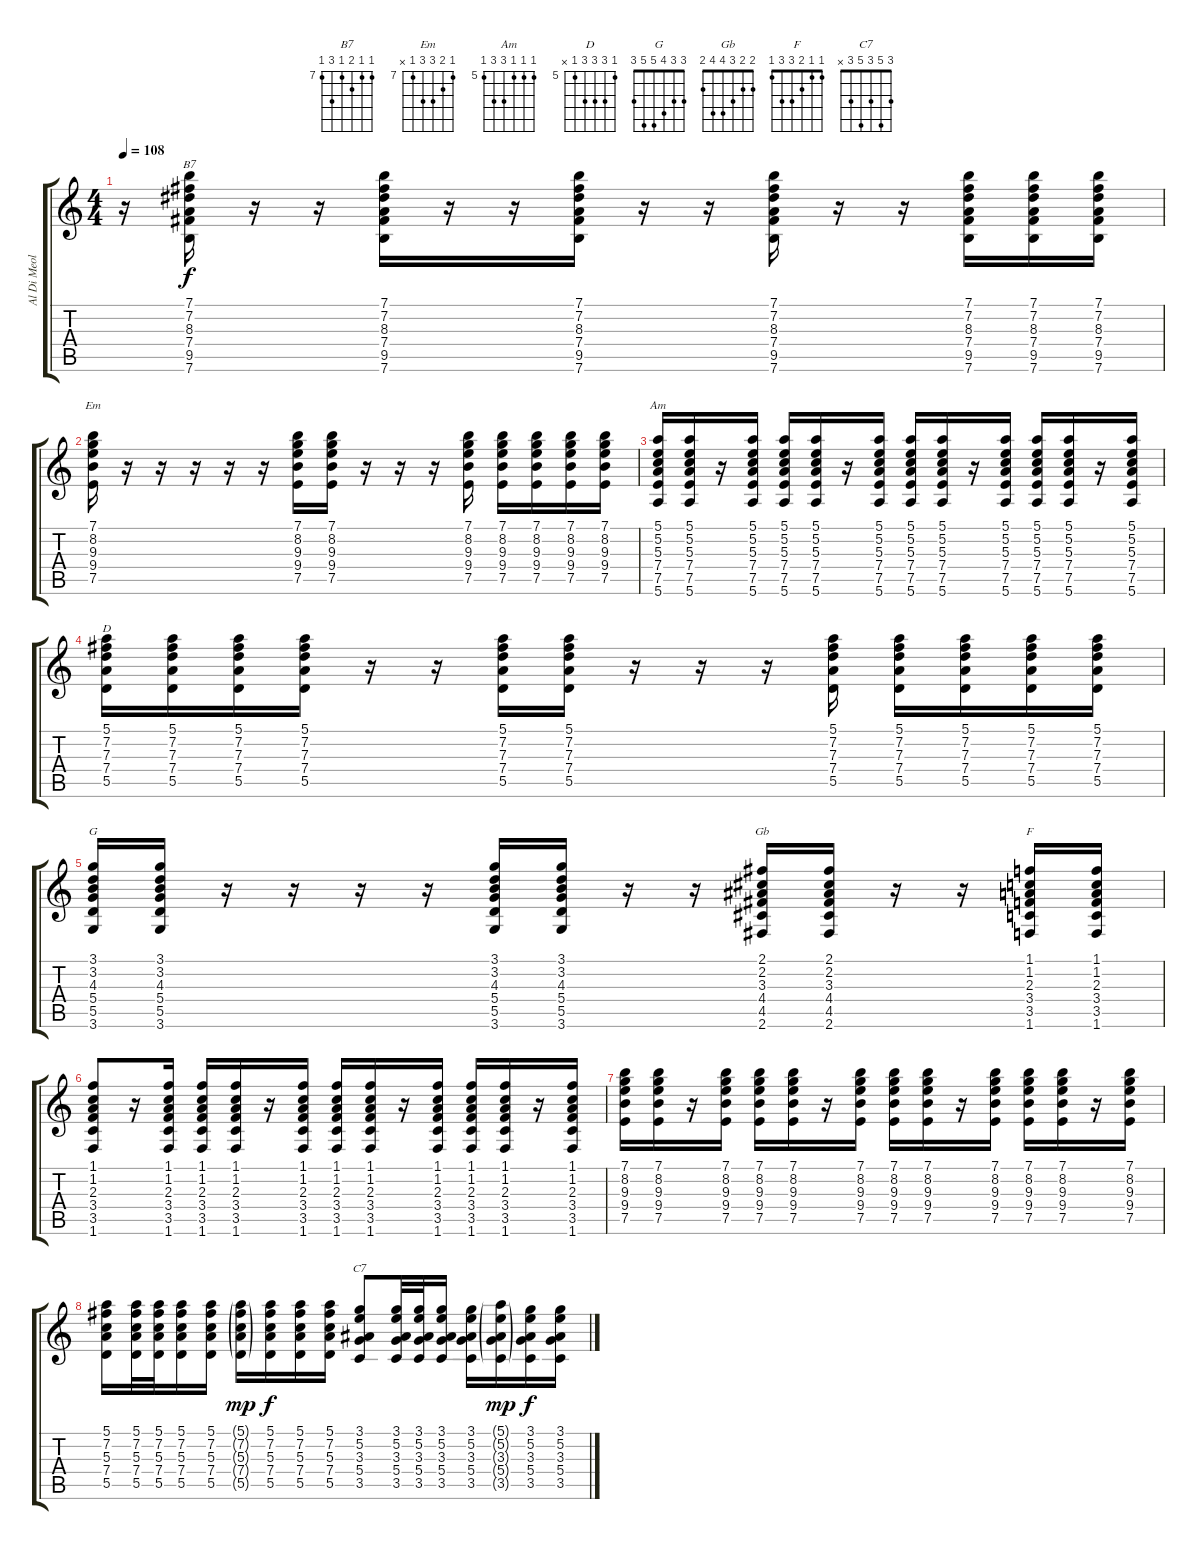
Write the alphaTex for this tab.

\track ("Al Di Meola" "Al Di Meol") {instrument acousticguitarnylon}
\staff {score tabs}
\tuning (E4 B3 G3 D3 A2 E2) {hide}
\chord ("B7" 7 7 8 7 9 7) {firstfret 7}
\chord ("Em" 7 8 9 9 7 x) {firstfret 7}
\chord ("Am" 5 5 5 7 7 5) {firstfret 5}
\chord ("D" 5 7 7 7 5 x) {firstfret 5}
\chord ("G" 3 3 4 5 5 3)
\chord ("Gb" 2 2 3 4 4 2)
\chord ("F" 1 1 2 3 3 1)
\chord ("C7" 3 5 3 5 3 x)
\ts (4 4)
\tempo 108
\clef g2
\ks c
r.16{dy f} (7.1 7.2 8.3 7.4 9.5 7.6).16{ch "B7" volume 11} r.16 r.16 (7.1 7.2 8.3 7.4 9.5 7.6).16 r.16 r.16 (7.1 7.2 8.3 7.4 9.5 7.6).16 r.16 r.16 (7.1 7.2 8.3 7.4 9.5 7.6).16 r.16 r.16 (7.1 7.2 8.3 7.4 9.5 7.6).16 (7.1 7.2 8.3 7.4 9.5 7.6).16 (7.1 7.2 8.3 7.4 9.5 7.6).16 |
(7.1 8.2 9.3 9.4 7.5).16{ch "Em" volume 11} r.16 r.16 r.16 r.16 r.16 (7.1 8.2 9.3 9.4 7.5).16 (7.1 8.2 9.3 9.4 7.5).16 r.16 r.16 r.16 (7.1 8.2 9.3 9.4 7.5).16 (7.1 8.2 9.3 9.4 7.5).16 (7.1 8.2 9.3 9.4 7.5).16 (7.1 8.2 9.3 9.4 7.5).16 (7.1 8.2 9.3 9.4 7.5).16 |
(5.1 5.2 5.3 7.4 7.5 5.6).16{ch "Am" volume 11} (5.1 5.2 5.3 7.4 7.5 5.6).16 r.16 (5.1 5.2 5.3 7.4 7.5 5.6).16 (5.1 5.2 5.3 7.4 7.5 5.6).16 (5.1 5.2 5.3 7.4 7.5 5.6).16 r.16 (5.1 5.2 5.3 7.4 7.5 5.6).16 (5.1 5.2 5.3 7.4 7.5 5.6).16 (5.1 5.2 5.3 7.4 7.5 5.6).16 r.16 (5.1 5.2 5.3 7.4 7.5 5.6).16 (5.1 5.2 5.3 7.4 7.5 5.6).16 (5.1 5.2 5.3 7.4 7.5 5.6).16 r.16 (5.1 5.2 5.3 7.4 7.5 5.6).16 |
(5.1 7.2 7.3 7.4 5.5).16{ch "D" volume 11} (5.1 7.2 7.3 7.4 5.5).16 (5.1 7.2 7.3 7.4 5.5).16 (5.1 7.2 7.3 7.4 5.5).16 r.16 r.16 (5.1 7.2 7.3 7.4 5.5).16 (5.1 7.2 7.3 7.4 5.5).16 r.16 r.16 r.16 (5.1 7.2 7.3 7.4 5.5).16 (5.1 7.2 7.3 7.4 5.5).16 (5.1 7.2 7.3 7.4 5.5).16 (5.1 7.2 7.3 7.4 5.5).16 (5.1 7.2 7.3 7.4 5.5).16 |
(3.1 3.2 4.3 5.4 5.5 3.6).16{ch "G" volume 11} (3.1 3.2 4.3 5.4 5.5 3.6).16 r.16 r.16 r.16 r.16 (3.1 3.2 4.3 5.4 5.5 3.6).16 (3.1 3.2 4.3 5.4 5.5 3.6).16 r.16 r.16 (2.1 2.2 3.3 4.4 4.5 2.6).16{ch "Gb"} (2.1 2.2 3.3 4.4 4.5 2.6).16 r.16 r.16 (1.1 1.2 2.3 3.4 3.5 1.6).16{ch "F"} (1.1 1.2 2.3 3.4 3.5 1.6).16 |
(1.1 1.2 2.3 3.4 3.5 1.6).8{volume 11} r.16 (1.1 1.2 2.3 3.4 3.5 1.6).16 (1.1 1.2 2.3 3.4 3.5 1.6).16 (1.1 1.2 2.3 3.4 3.5 1.6).16 r.16 (1.1 1.2 2.3 3.4 3.5 1.6).16 (1.1 1.2 2.3 3.4 3.5 1.6).16 (1.1 1.2 2.3 3.4 3.5 1.6).16 r.16 (1.1 1.2 2.3 3.4 3.5 1.6).16 (1.1 1.2 2.3 3.4 3.5 1.6).16 (1.1 1.2 2.3 3.4 3.5 1.6).16 r.16 (1.1 1.2 2.3 3.4 3.5 1.6).16 |
(7.1 8.2 9.3 9.4 7.5).16{volume 11} (7.1 8.2 9.3 9.4 7.5).16 r.16 (7.1 8.2 9.3 9.4 7.5).16 (7.1 8.2 9.3 9.4 7.5).16 (7.1 8.2 9.3 9.4 7.5).16 r.16 (7.1 8.2 9.3 9.4 7.5).16 (7.1 8.2 9.3 9.4 7.5).16 (7.1 8.2 9.3 9.4 7.5).16 r.16 (7.1 8.2 9.3 9.4 7.5).16 (7.1 8.2 9.3 9.4 7.5).16 (7.1 8.2 9.3 9.4 7.5).16 r.16 (7.1 8.2 9.3 9.4 7.5).16 |
(5.1 7.2 5.3 7.4 5.5).16{volume 11} (5.1 7.2 5.3 7.4 5.5).32 (5.1 7.2 5.3 7.4 5.5).32 (5.1 7.2 5.3 7.4 5.5).16 (5.1 7.2 5.3 7.4 5.5).16 (5.1{g} 7.2{g} 5.3{g} 7.4{g} 5.5{g}).16{dy mp} (5.1 7.2 5.3 7.4 5.5).16{dy f} (5.1 7.2 5.3 7.4 5.5).16 (5.1 7.2 5.3 7.4 5.5).16 (3.1 5.2 3.3 5.4 3.5).8{ch "C7"} (3.1 5.2 3.3 5.4 3.5).32 (3.1 5.2 3.3 5.4 3.5).32 (3.1 5.2 3.3 5.4 3.5).16 (3.1 5.2 3.3 5.4 3.5).16 (5.1{g} 5.2{g} 3.3{g} 5.4{g} 3.5{g}).16{dy mp} (3.1 5.2 3.3 5.4 3.5).16{dy f} (3.1 5.2 3.3 5.4 3.5).16
